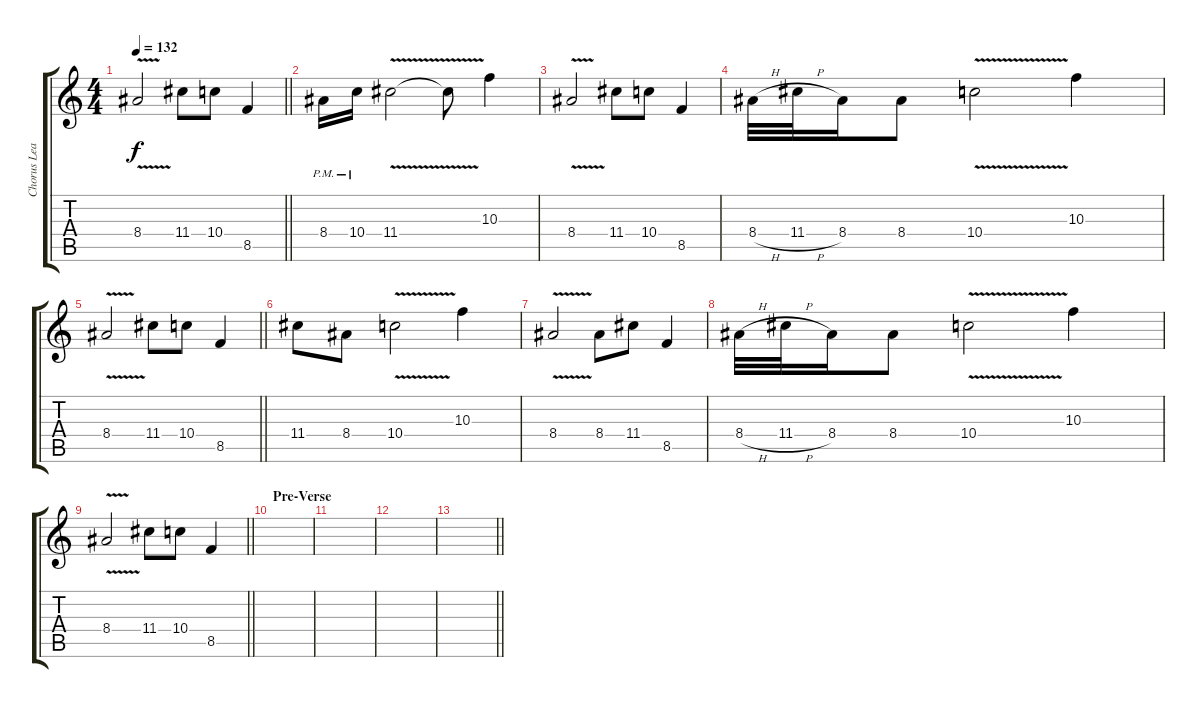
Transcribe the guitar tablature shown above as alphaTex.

\track ("Chorus Lead" "Chorus Lea") {instrument distortionguitar}
\staff {score tabs}
\tuning (E4 B3 G3 D3 A2 E2) {hide}
\ts (4 4)
\tempo 132
\clef g2
\barLineRight lightlight
\ks c
8.4{v}.2{dy f} 11.4.8 10.4.8 8.5.4 |
\section ("" "")
8.4{pm}.16 10.4{pm}.16 11.4{v}.2 11.4{t}.8 10.3.4 |
8.4{v}.2 11.4.8 10.4.8 8.5.4 |
8.4{h}.32 11.4{h}.32 8.4.16 8.4.8 10.4{v}.2 10.3.4 |
\barLineRight lightlight
8.4{v}.2 11.4.8 10.4.8 8.5.4 |
11.4.8 8.4.8 10.4{v}.2 10.3.4 |
8.4{v}.2 8.4.8 11.4.8 8.5.4 |
8.4{h}.32 11.4{h}.32 8.4.16 8.4.8 10.4{v}.2 10.3.4 |
\barLineRight lightlight
8.4{v}.2 11.4.8 10.4.8 8.5.4 |
\section ("" "Pre-Verse")
|
|
|
\barLineRight lightlight
